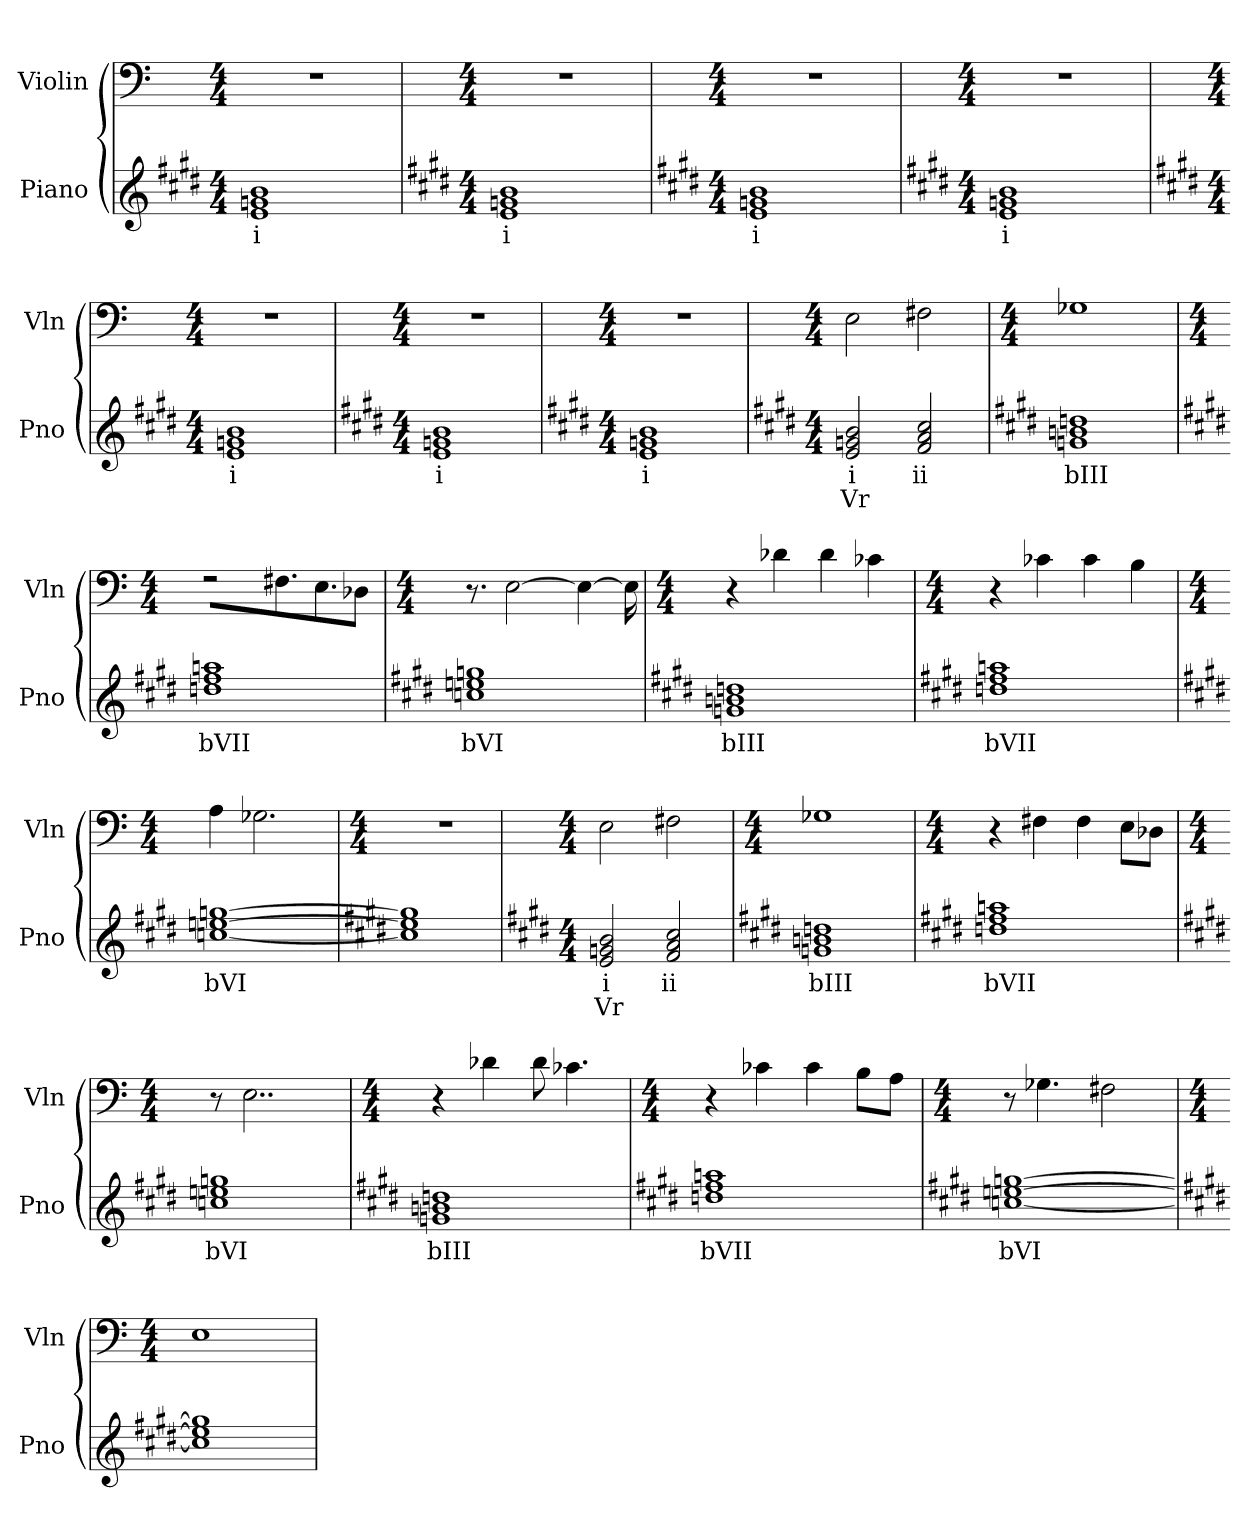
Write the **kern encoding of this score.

**kern	**text	**text	**kern
*part2	*part2	*part2	*part1
*staff2	*staff2	*staff2	*staff1
*I"Piano	*	*	*I"Violin
*I'Pno	*	*	*I'Vln
*k[f#c#g#d#]	*	*	*
*E:	*	*	*
*M4/4	*	*	*M4/4
=	=	=	=
1e 1gn 1b	i	.	1r
=	=	=	=
*k[f#c#g#d#]	*	*	*
*E:	*	*	*
*M4/4	*	*	*M4/4
1e 1gn 1b	i	.	1r
=	=	=	=
*k[f#c#g#d#]	*	*	*
*E:	*	*	*
*M4/4	*	*	*M4/4
1e 1gn 1b	i	.	1r
=	=	=	=
*k[f#c#g#d#]	*	*	*
*E:	*	*	*
*M4/4	*	*	*M4/4
1e 1gn 1b	i	.	1r
=	=	=	=
*k[f#c#g#d#]	*	*	*
*E:	*	*	*
*M4/4	*	*	*M4/4
1e 1gn 1b	i	.	1r
=	=	=	=
*k[f#c#g#d#]	*	*	*
*E:	*	*	*
*M4/4	*	*	*M4/4
1e 1gn 1b	i	.	1r
=	=	=	=
*k[f#c#g#d#]	*	*	*
*E:	*	*	*
*M4/4	*	*	*M4/4
1e 1gn 1b	i	.	1r
=	=	=	=
*k[f#c#g#d#]	*	*	*
*E:	*	*	*
*M4/4	*	*	*M4/4
2e 2gn 2b	i	Vr	2E
2f# 2a 2cc#	ii	.	2F#X
=	=	=	=
*k[f#c#g#d#]	*	*	*
*E:	*	*	*
*	*	*	*M4/4
1gn 1bn 1ddn	bIII	.	1G-X
=	=	=	=
*k[f#c#g#d#]	*	*	*
*E:	*	*	*
*	*	*	*M4/4
1ddn 1ff# 1aan	bVII	.	2r
.	.	.	8.F#XL
.	.	.	8.EJ
.	.	.	8D-XJ
=	=	=	=
*k[f#c#g#d#]	*	*	*
*E:	*	*	*
*	*	*	*M4/4
1ccn 1een 1ggn	bVI	.	8.r
.	.	.	[2E
.	.	.	4E_
.	.	.	16E]
=	=	=	=
*k[f#c#g#d#]	*	*	*
*E:	*	*	*
*	*	*	*M4/4
1gn 1bn 1ddn	bIII	.	4r
.	.	.	4d-X
.	.	.	4d-
.	.	.	4c-X
=	=	=	=
*k[f#c#g#d#]	*	*	*
*E:	*	*	*
*	*	*	*M4/4
1ddn 1ff# 1aan	bVII	.	4r
.	.	.	4c-X
.	.	.	4c-
.	.	.	4B
=	=	=	=
*k[f#c#g#d#]	*	*	*
*E:	*	*	*
*	*	*	*M4/4
[1ccn [1een [1ggn	bVI	.	4A
.	.	.	2.G-X
=	=	=	=
*k[f#c#g#d#]	*	*	*
*E:	*	*	*
*	*	*	*M4/4
1ccn] 1een] 1ggn]	.	.	1r
=	=	=	=
*k[f#c#g#d#]	*	*	*
*E:	*	*	*
*M4/4	*	*	*M4/4
2e 2gn 2b	i	Vr	2E
2f# 2a 2cc#	ii	.	2F#X
=	=	=	=
*k[f#c#g#d#]	*	*	*
*E:	*	*	*
*	*	*	*M4/4
1gn 1bn 1ddn	bIII	.	1G-X
=	=	=	=
*k[f#c#g#d#]	*	*	*
*E:	*	*	*
*	*	*	*M4/4
1ddn 1ff# 1aan	bVII	.	4r
.	.	.	4F#X
.	.	.	4F#
.	.	.	8EL
.	.	.	8D-XJ
=	=	=	=
*k[f#c#g#d#]	*	*	*
*E:	*	*	*
*	*	*	*M4/4
1ccn 1een 1ggn	bVI	.	8r
.	.	.	2..E
=	=	=	=
*k[f#c#g#d#]	*	*	*
*E:	*	*	*
*	*	*	*M4/4
1gn 1bn 1ddn	bIII	.	4r
.	.	.	4d-X
.	.	.	8d-
.	.	.	4.c-X
=	=	=	=
*k[f#c#g#d#]	*	*	*
*E:	*	*	*
*	*	*	*M4/4
1ddn 1ff# 1aan	bVII	.	4r
.	.	.	4c-X
.	.	.	4c-
.	.	.	8BL
.	.	.	8AJ
=	=	=	=
*k[f#c#g#d#]	*	*	*
*E:	*	*	*
*	*	*	*M4/4
[1ccn [1een [1ggn	bVI	.	8r
.	.	.	4.G-X
.	.	.	2F#X
=	=	=	=
*k[f#c#g#d#]	*	*	*
*E:	*	*	*
*	*	*	*M4/4
1ccn] 1een] 1ggn]	.	.	1E
=	=	=	=
*-	*-	*-	*-
